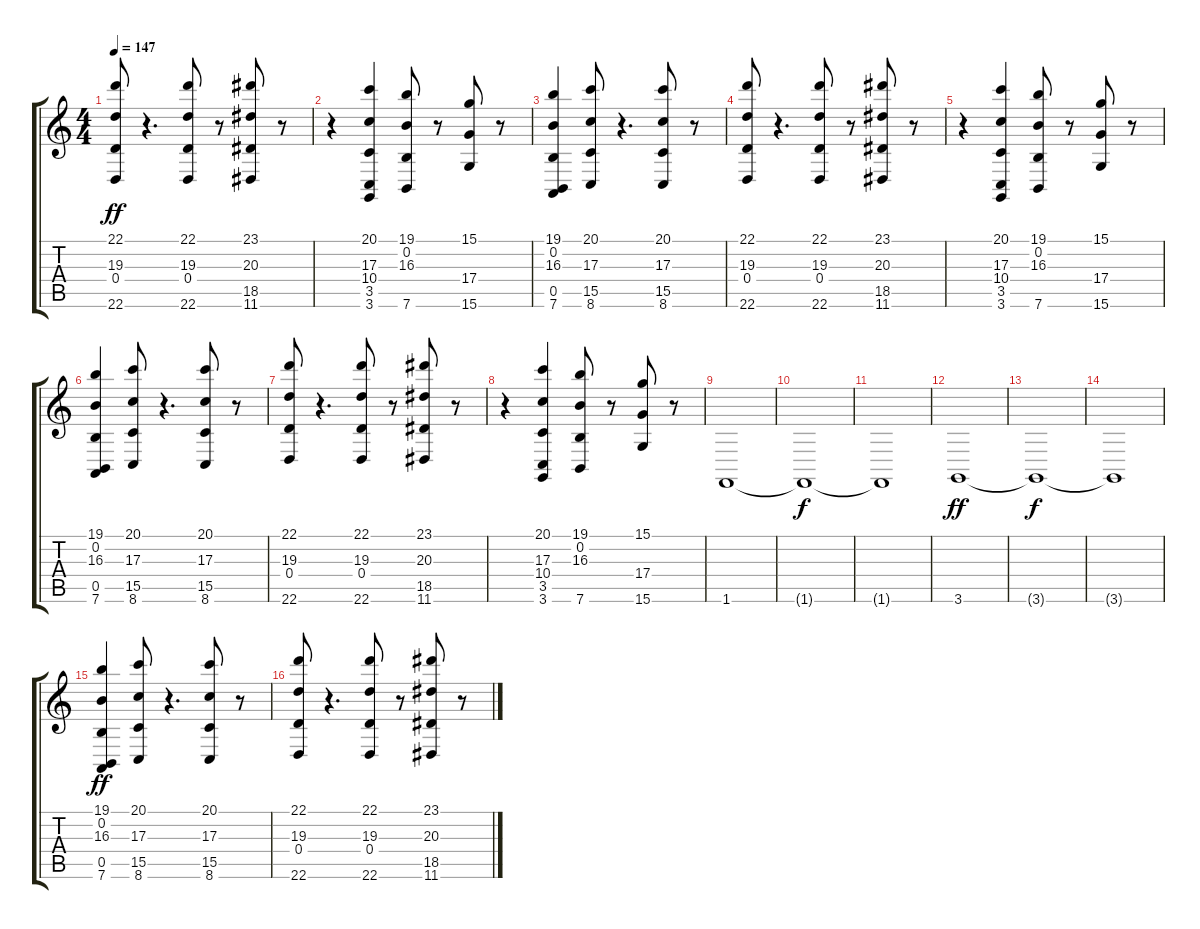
\track "" {instrument choiraahs}
\staff {score tabs}
\tuning (E4 B3 G3 D3 A2 E2) {hide}
\ts (4 4)
\tempo 147
\clef g2
\ks c
(22.1 19.3 0.4 22.6).8{dy ff} r.4{d} (22.1 19.3 0.4 22.6).8 r.8 (23.1 20.3 18.5 11.6).8 r.8 |
r.4 (20.1 17.3 10.4 3.5 3.6).4 (19.1 0.2 16.3 7.6).8 r.8 (15.1 17.4 15.6).8 r.8 |
(19.1 0.2 16.3 0.5 7.6).4 (20.1 17.3 15.5 8.6).8 r.4{d} (20.1 17.3 15.5 8.6).8 r.8 |
(22.1 19.3 0.4 22.6).8 r.4{d} (22.1 19.3 0.4 22.6).8 r.8 (23.1 20.3 18.5 11.6).8 r.8 |
r.4 (20.1 17.3 10.4 3.5 3.6).4 (19.1 0.2 16.3 7.6).8 r.8 (15.1 17.4 15.6).8 r.8 |
(19.1 0.2 16.3 0.5 7.6).4 (20.1 17.3 15.5 8.6).8 r.4{d} (20.1 17.3 15.5 8.6).8 r.8 |
(22.1 19.3 0.4 22.6).8 r.4{d} (22.1 19.3 0.4 22.6).8 r.8 (23.1 20.3 18.5 11.6).8 r.8 |
r.4 (20.1 17.3 10.4 3.5 3.6).4 (19.1 0.2 16.3 7.6).8 r.8 (15.1 17.4 15.6).8 r.8 |
1.6.1 |
1.6{t}.1{dy f} |
1.6{t}.1 |
3.6.1{dy ff} |
3.6{t}.1{dy f} |
3.6{t}.1 |
(19.1 0.2 16.3 0.5 7.6).4{dy ff} (20.1 17.3 15.5 8.6).8 r.4{d} (20.1 17.3 15.5 8.6).8 r.8 |
(22.1 19.3 0.4 22.6).8 r.4{d} (22.1 19.3 0.4 22.6).8 r.8 (23.1 20.3 18.5 11.6).8 r.8
